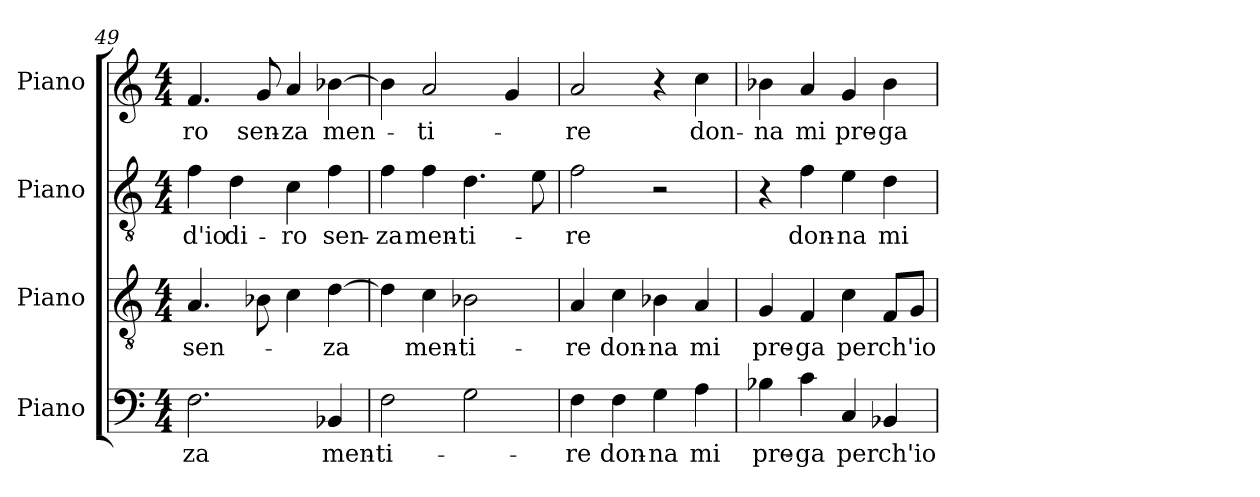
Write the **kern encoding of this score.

**kern	**text	**kern	**text	**kern	**text	**kern	**text
*part4	*part4	*part3	*part3	*part2	*part2	*part1	*part1
*staff4	*staff4	*staff3	*staff3	*staff2	*staff2	*staff1	*staff1
*I"Piano	*	*I"Piano	*	*I"Piano	*	*I"Piano	*
*I'Pno.	*	*I'Pno.	*	*I'Pno.	*	*I'Pno.	*
!!LO:LB:g=z
*clefF4	*	*clefGv2	*	*clefGv2	*	*clefG2	*
*	*	*ITrd7c12	*	*ITrd7c12	*	*	*
*k[]	*	*k[]	*	*k[]	*	*k[]	*
*C:	*	*C:	*	*C:	*	*C:	*
*M4/4	*	*M4/4	*	*M4/4	*	*M4/4	*
=49	=49	=49	=49	=49	=49	=49	=49
!	!LO:LY:b:color=#000000	!	!	!	!	!	!
!	!	!	!LO:LY:b:color=#000000	!	!	!	!
!	!	!	!	!	!LO:LY:b:color=#000000	!	!
!	!	!	!	!	!	!	!LO:LY:b:color=#000000
2.Fi\	-za	4.AAi/	sen-	4Fi\	-d'io	4.fi/	-ro
!	!	!	!	!	!LO:LY:b:color=#000000	!	!
.	.	.	.	4Di\	di-	.	.
!	!	!	!	!	!	!	!LO:LY:b:color=#000000
.	.	8BB-i\	.	.	.	8gi/	sen-
!	!	!	!	!	!LO:LY:b:color=#000000	!	!
!	!	!	!	!	!	!	!LO:LY:b:color=#000000
.	.	4Ci\	.	4Ci\	-ro	4ai/	-za
!	!LO:LY:b:color=#000000	!	!	!	!	!	!
!	!	!	!LO:LY:b:color=#000000	!	!	!	!
!	!	!	!	!	!LO:LY:b:color=#000000	!	!
!	!	!	!	!	!	!	!LO:LY:b:color=#000000
4BB-i/	men-	[4Di\	-za	4Fi\	sen-	[4b-i\	men-
=50	=50	=50	=50	=50	=50	=50	=50
!	!LO:LY:b:color=#000000	!	!	!	!	!	!
!	!	!	!	!	!LO:LY:b:color=#000000	!	!
2Fi\	-ti-	4Di\]	.	4Fi\	-za	4b-i\]	.
!	!	!	!LO:LY:b:color=#000000	!	!	!	!
!	!	!	!	!	!LO:LY:b:color=#000000	!	!
!	!	!	!	!	!	!	!LO:LY:b:color=#000000
.	.	4Ci\	men-	4Fi\	men-	2ai/	-ti-
!	!	!	!LO:LY:b:color=#000000	!	!	!	!
!	!	!	!	!	!LO:LY:b:color=#000000	!	!
2Gi\	.	2BB-i\	-ti-	4.Di\	-ti-	.	.
.	.	.	.	.	.	4gi/	.
.	.	.	.	8Ei\	.	.	.
=51	=51	=51	=51	=51	=51	=51	=51
!	!LO:LY:b:color=#000000	!	!	!	!	!	!
!	!	!	!LO:LY:b:color=#000000	!	!	!	!
!	!	!	!	!	!LO:LY:b:color=#000000	!	!
!	!	!	!	!	!	!	!LO:LY:b:color=#000000
4Fi\	-re	4AAi/	-re	2Fi\	-re	2ai/	-re
!	!LO:LY:b:color=#000000	!	!	!	!	!	!
!	!	!	!LO:LY:b:color=#000000	!	!	!	!
4Fi\	don-	4Ci\	don-	.	.	.	.
!	!LO:LY:b:color=#000000	!	!	!	!	!	!
!	!	!	!LO:LY:b:color=#000000	!	!	!	!
4Gi\	-na	4BB-i\	-na	2r	.	4r	.
!	!LO:LY:b:color=#000000	!	!	!	!	!	!
!	!	!	!LO:LY:b:color=#000000	!	!	!	!
!	!	!	!	!	!	!	!LO:LY:b:color=#000000
4Ai\	mi	4AAi/	mi	.	.	4cci\	don-
=52	=52	=52	=52	=52	=52	=52	=52
!	!LO:LY:b:color=#000000	!	!	!	!	!	!
!	!	!	!LO:LY:b:color=#000000	!	!	!	!
!	!	!	!	!	!	!	!LO:LY:b:color=#000000
4B-i\	pre-	4GGi/	pre-	4r	.	4b-i\	-na
!	!LO:LY:b:color=#000000	!	!	!	!	!	!
!	!	!	!LO:LY:b:color=#000000	!	!	!	!
!	!	!	!	!	!LO:LY:b:color=#000000	!	!
!	!	!	!	!	!	!	!LO:LY:b:color=#000000
4ci\	-ga	4FFi/	-ga	4Fi\	don-	4ai/	mi
!	!LO:LY:b:color=#000000	!	!	!	!	!	!
!	!	!	!LO:LY:b:color=#000000	!	!	!	!
!	!	!	!	!	!LO:LY:b:color=#000000	!	!
!	!	!	!	!	!	!	!LO:LY:b:color=#000000
4Ci/	per	4Ci\	per	4Ei\	-na	4gi/	pre-
!	!LO:LY:b:color=#000000	!	!	!	!	!	!
!	!	!	!LO:LY:b:color=#000000	!	!	!	!
!	!	!	!	!	!LO:LY:b:color=#000000	!	!
!	!	!	!	!	!	!	!LO:LY:b:color=#000000
4BB-i/	ch'io	8FFi/L	ch'io	4Di\	mi	4b-i\	-ga
.	.	8GGi/J	.	.	.	.	.
=	=	=	=	=	=	=	=
*-	*-	*-	*-	*-	*-	*-	*-
